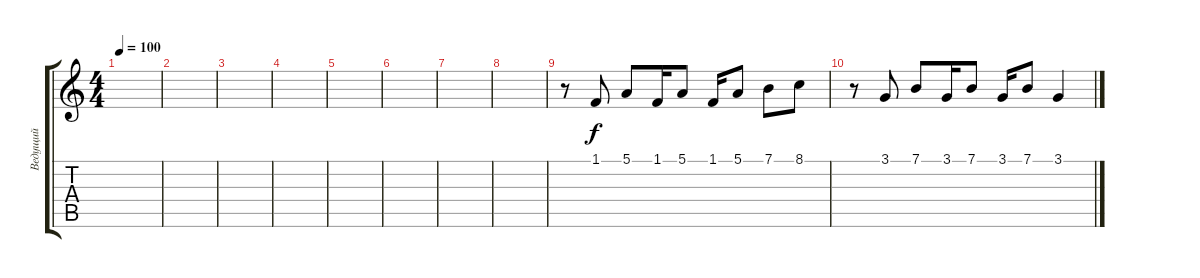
\track ("Ведущий" "Ведущий") {solo instrument lead1square}
\staff {score tabs}
\tuning (E4 B3 G3 D3 A2 E2) {hide}
\ts (4 4)
\tempo 100
\clef g2
\ks c
|
|
|
|
|
|
|
|
r.8 1.1.8 5.1.8 1.1.16 5.1.8 1.1.16 5.1.8 7.1.8 8.1.8 |
r.8 3.1.8 7.1.8 3.1.16 7.1.8 3.1.16 7.1.8 3.1.4
